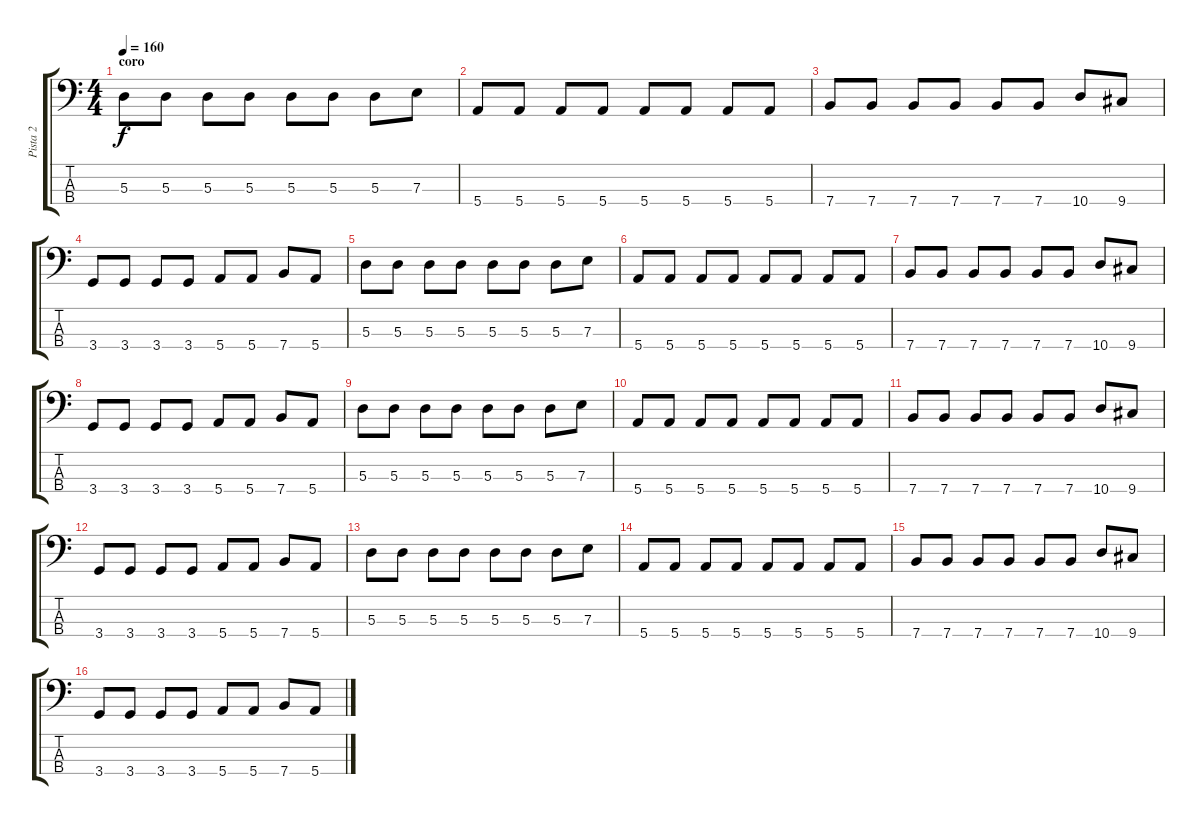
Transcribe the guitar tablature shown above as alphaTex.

\track ("Pista 2" "Pista 2") {instrument electricbassfinger}
\staff {score tabs}
\tuning (G2 D2 A1 E1) {hide}
\ts (4 4)
\section ("" "coro")
\tempo 160
\clef f4
\ks c
5.3.8{dy f} 5.3.8 5.3.8 5.3.8 5.3.8 5.3.8 5.3.8 7.3.8 |
5.4.8 5.4.8 5.4.8 5.4.8 5.4.8 5.4.8 5.4.8 5.4.8 |
7.4.8 7.4.8 7.4.8 7.4.8 7.4.8 7.4.8 10.4.8 9.4.8 |
3.4.8 3.4.8 3.4.8 3.4.8 5.4.8 5.4.8 7.4.8 5.4.8 |
5.3.8 5.3.8 5.3.8 5.3.8 5.3.8 5.3.8 5.3.8 7.3.8 |
5.4.8 5.4.8 5.4.8 5.4.8 5.4.8 5.4.8 5.4.8 5.4.8 |
7.4.8 7.4.8 7.4.8 7.4.8 7.4.8 7.4.8 10.4.8 9.4.8 |
3.4.8 3.4.8 3.4.8 3.4.8 5.4.8 5.4.8 7.4.8 5.4.8 |
5.3.8 5.3.8 5.3.8 5.3.8 5.3.8 5.3.8 5.3.8 7.3.8 |
5.4.8 5.4.8 5.4.8 5.4.8 5.4.8 5.4.8 5.4.8 5.4.8 |
7.4.8 7.4.8 7.4.8 7.4.8 7.4.8 7.4.8 10.4.8 9.4.8 |
3.4.8 3.4.8 3.4.8 3.4.8 5.4.8 5.4.8 7.4.8 5.4.8 |
5.3.8 5.3.8 5.3.8 5.3.8 5.3.8 5.3.8 5.3.8 7.3.8 |
5.4.8 5.4.8 5.4.8 5.4.8 5.4.8 5.4.8 5.4.8 5.4.8 |
7.4.8 7.4.8 7.4.8 7.4.8 7.4.8 7.4.8 10.4.8 9.4.8 |
3.4.8 3.4.8 3.4.8 3.4.8 5.4.8 5.4.8 7.4.8 5.4.8
